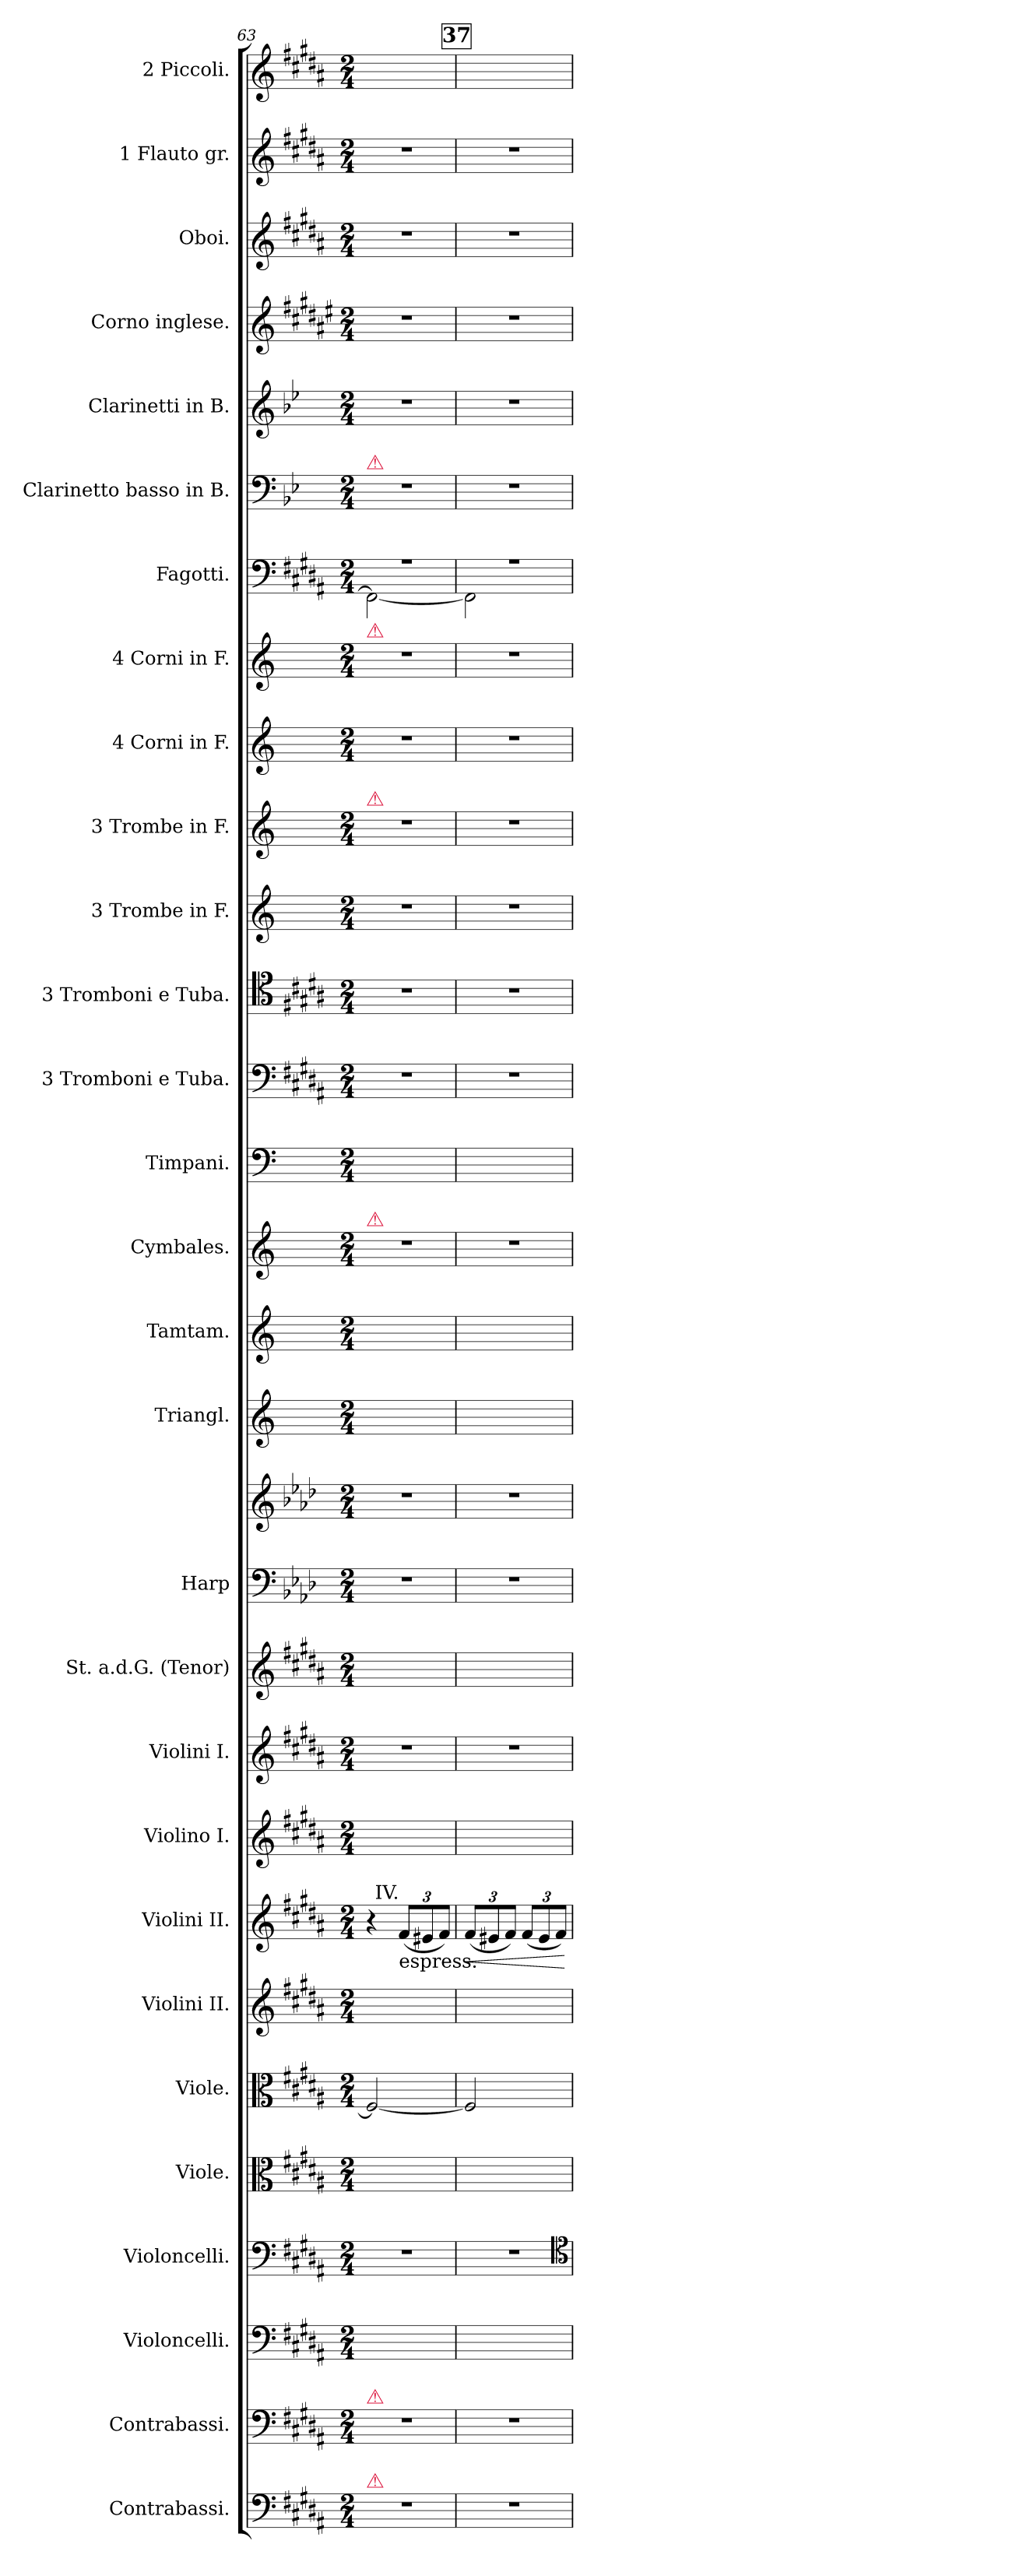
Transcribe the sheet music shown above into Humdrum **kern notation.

**kern	**kern	**kern	**kern	**kern	**kern	**kern	**kern	**dynam	**kern	**kern	**kern	**kern	**kern	**kern	**kern	**kern	**kern	**kern	**kern	**kern	**kern	**kern	**kern	**kern	**kern	**kern	**kern	**kern	**kern	**kern
*part29	*part28	*part27	*part26	*part25	*part24	*part23	*part22	*part22	*part21	*part20	*part19	*part18	*part18	*part17	*part16	*part15	*part14	*part13	*part12	*part11	*part10	*part9	*part8	*part7	*part6	*part5	*part4	*part3	*part2	*part1
*staff30	*staff29	*staff28	*staff27	*staff26	*staff25	*staff24	*staff23	*staff23	*staff22	*staff21	*staff20	*staff19	*staff18	*staff17	*staff16	*staff15	*staff14	*staff13	*staff12	*staff11	*staff10	*staff9	*staff8	*staff7	*staff6	*staff5	*staff4	*staff3	*staff2	*staff1
*I"Contrabassi.	*I"Contrabassi.	*I"Violoncelli.	*I"Violoncelli.	*I"Viole.	*I"Viole.	*I"Violini II.	*I"Violini II.	*	*I"Violino I.	*I"Violini I.	*I"St. a.d.G. (Tenor)	*I"Harp	*	*I"Triangl.	*I"Tamtam.	*I"Cymbales.	*I"Timpani.	*I"3 Tromboni e Tuba.	*I"3 Tromboni e Tuba.	*I"3 Trombe in F.	*I"3 Trombe in F.	*I"4 Corni in F.	*I"4 Corni in F.	*I"Fagotti.	*I"Clarinetto basso in B.	*I"Clarinetti in B.	*I"Corno inglese.	*I"Oboi.	*I"1 Flauto gr.	*I"2 Piccoli.
*I'C. B.	*I'C. B.	*I'Vcll.	*I'Vcll.	*	*	*I'Viol. II.	*I'Viol. II.	*	*I'Viol. I.	*I'Viol. I.	*I'T	*I'Hp	*	*I'triangl	*I'Tam-Tam.	*I'Cymb	*I'Timp.	*	*	*	*	*	*	*I'Fag.	*I'Cl. B. in B	*I'Cl. in B.	*I'Cor.ingl.	*I'Ob.	*I'Fl.gr.	*
*clefF4	*clefF4	*clefF4	*clefF4	*clefC3	*clefC3	*clefG2	*clefG2	*	*clefG2	*clefG2	*clefG2	*clefF4	*clefG2	*clefG2	*clefG2	*clefG2	*clefF4	*clefF4	*clefC4	*clefG2	*clefG2	*clefG2	*clefG2	*clefF4	*clefF4	*clefG2	*clefG2	*clefG2	*clefG2	*clefG2
*	*	*	*	*	*	*	*	*	*	*	*	*	*	*	*	*	*	*	*	*ITrd-3c-5	*ITrd-3c-5	*ITrd4c7	*ITrd4c7	*	*ITrd1c2	*ITrd1c2	*ITrd4c7	*	*	*
*k[f#c#g#d#a#]	*k[f#c#g#d#a#]	*k[f#c#g#d#a#]	*k[f#c#g#d#a#]	*k[f#c#g#d#a#]	*k[f#c#g#d#a#]	*k[f#c#g#d#a#]	*k[f#c#g#d#a#]	*	*k[f#c#g#d#a#]	*k[f#c#g#d#a#]	*k[f#c#g#d#a#]	*k[b-e-a-d-]	*k[b-e-a-d-]	*k[]	*k[]	*k[]	*k[]	*k[f#c#g#d#a#]	*k[f#c#g#d#a#]	*k[b-]	*k[b-]	*k[b-]	*k[b-]	*k[f#c#g#d#a#]	*k[b-e-a-d-]	*k[b-e-a-d-]	*k[f#c#g#d#a#]	*k[f#c#g#d#a#]	*k[f#c#g#d#a#]	*k[f#c#g#d#a#]
*B:	*B:	*B:	*B:	*B:	*B:	*B:	*B:	*	*B:	*B:	*B:	*	*	*	*	*	*	*B:	*B:	*	*	*	*	*B:	*	*	*B:	*B:	*B:	*B:
*M2/4	*M2/4	*M2/4	*M2/4	*M2/4	*M2/4	*M2/4	*M2/4	*	*M2/4	*M2/4	*M2/4	*M2/4	*M2/4	*M2/4	*M2/4	*M2/4	*M2/4	*M2/4	*M2/4	*M2/4	*M2/4	*M2/4	*M2/4	*M2/4	*M2/4	*M2/4	*M2/4	*M2/4	*M2/4	*M2/4
=63	=63	=63	=63	=63	=63	=63	=63	=63	=63	=63	=63	=63	=63	=63	=63	=63	=63	=63	=63	=63	=63	=63	=63	=63	=63	=63	=63	=63	=63	=63
*	*	*	*	*	*	*	*	*	*	*	*	*	*	*	*	*	*	*	*	*	*	*	*	*^	*	*	*	*	*	*
!	!	!	!	!	!	!	!	!	!	!	!	!	!	!	!	!	!	!	!	!	!	!	!	!	!	!LO:TX:a:color=crimson:t=⚠	!	!	!	!	!
!	!	!	!	!	!	!	!	!	!	!	!	!	!	!	!	!	!	!	!	!	!	!	!LO:TX:a:color=crimson:t=⚠	!	!	!	!	!	!	!	!
!	!	!	!	!	!	!	!	!	!	!	!	!	!	!	!	!	!	!	!	!	!LO:TX:a:color=crimson:t=⚠	!	!	!	!	!	!	!	!	!	!
!	!	!	!	!	!	!	!	!	!	!	!	!	!	!	!	!LO:TX:a:color=crimson:t=⚠	!	!	!	!	!	!	!	!	!	!	!	!	!	!	!
!	!LO:TX:a:color=crimson:t=⚠	!	!	!	!	!	!	!	!	!	!	!	!	!	!	!	!	!	!	!	!	!	!	!	!	!	!	!	!	!	!
!LO:TX:a:color=crimson:t=⚠	!	!	!	!	!	!	!	!	!	!	!	!	!	!	!	!	!	!	!	!	!	!	!	!	!	!	!	!	!	!	!
2r	2r	2ryy	2r	2ryy	2F#/_	2ryy	4r	.	2ryy	2r	2ryy	2r	2r	2ryy	2ryy	2r	2ryy	2r	2r	2r	2r	2r	2r	2rA	2FF#\_	2r	2r	2r	2r	2r	2ryy
*	*	*	*	*	*	*	*Xbrackettup	*	*	*	*	*	*	*	*	*	*	*	*	*	*	*	*	*	*	*	*	*	*	*	*
!	!	!	!	!	!	!	!LO:TX:b:t=espress.	!	!	!	!	!	!	!	!	!	!	!	!	!	!	!	!	!	!	!	!	!	!	!	!
!	!	!	!	!	!	!	!LO:TX:a:rj:t=IV.	!	!	!	!	!	!	!	!	!	!	!	!	!	!	!	!	!	!	!	!	!	!	!	!
.	.	.	.	.	.	.	(12f#/L	.	.	.	.	.	.	.	.	.	.	.	.	.	.	.	.	.	.	.	.	.	.	.	.
.	.	.	.	.	.	.	12e#X/	.	.	.	.	.	.	.	.	.	.	.	.	.	.	.	.	.	.	.	.	.	.	.	.
.	.	.	.	.	.	.	12f#/J)	.	.	.	.	.	.	.	.	.	.	.	.	.	.	.	.	.	.	.	.	.	.	.	.
!!LO:REH:place=s1:t=37
=64	=64	=64	=64	=64	=64	=64	=64	=64	=64	=64	=64	=64	=64	=64	=64	=64	=64	=64	=64	=64	=64	=64	=64	=64	=64	=64	=64	=64	=64	=64	=64
!	!	!	!	!	!	!	!	!LO:HP:b	!	!	!	!	!	!	!	!	!	!	!	!	!	!	!	!	!	!	!	!	!	!	!
2r	2r	2ryy	2r	2ryy	2F#/]	2ryy	(12f#/L	<	2ryy	2r	2ryy	2r	2r	2ryy	2ryy	2r	2ryy	2r	2r	2r	2r	2r	2r	2rA	2FF#\]	2r	2r	2r	2r	2r	2ryy
.	.	.	.	.	.	.	12e#X/	.	.	.	.	.	.	.	.	.	.	.	.	.	.	.	.	.	.	.	.	.	.	.	.
.	.	.	.	.	.	.	12f#/J)	.	.	.	.	.	.	.	.	.	.	.	.	.	.	.	.	.	.	.	.	.	.	.	.
.	.	.	.	.	.	.	(12f#/L	.	.	.	.	.	.	.	.	.	.	.	.	.	.	.	.	.	.	.	.	.	.	.	.
.	.	.	.	.	.	.	12e#/	.	.	.	.	.	.	.	.	.	.	.	.	.	.	.	.	.	.	.	.	.	.	.	.
.	.	.	.	.	.	.	12f#/J)	.	.	.	.	.	.	.	.	.	.	.	.	.	.	.	.	.	.	.	.	.	.	.	.
*	*	*	*	*	*	*	*	*	*	*	*	*	*	*	*	*	*	*	*	*	*	*	*	*v	*v	*	*	*	*	*	*
*	*	*	*clefC4	*	*	*	*	*	*	*	*	*	*	*	*	*	*	*	*	*	*	*	*	*	*	*	*	*	*	*
.	.	.	.	.	.	.	.	[	.	.	.	.	.	.	.	.	.	.	.	.	.	.	.	.	.	.	.	.	.	.
=	=	=	=	=	=	=	=	=	=	=	=	=	=	=	=	=	=	=	=	=	=	=	=	=	=	=	=	=	=	=
*-	*-	*-	*-	*-	*-	*-	*-	*-	*-	*-	*-	*-	*-	*-	*-	*-	*-	*-	*-	*-	*-	*-	*-	*-	*-	*-	*-	*-	*-	*-
